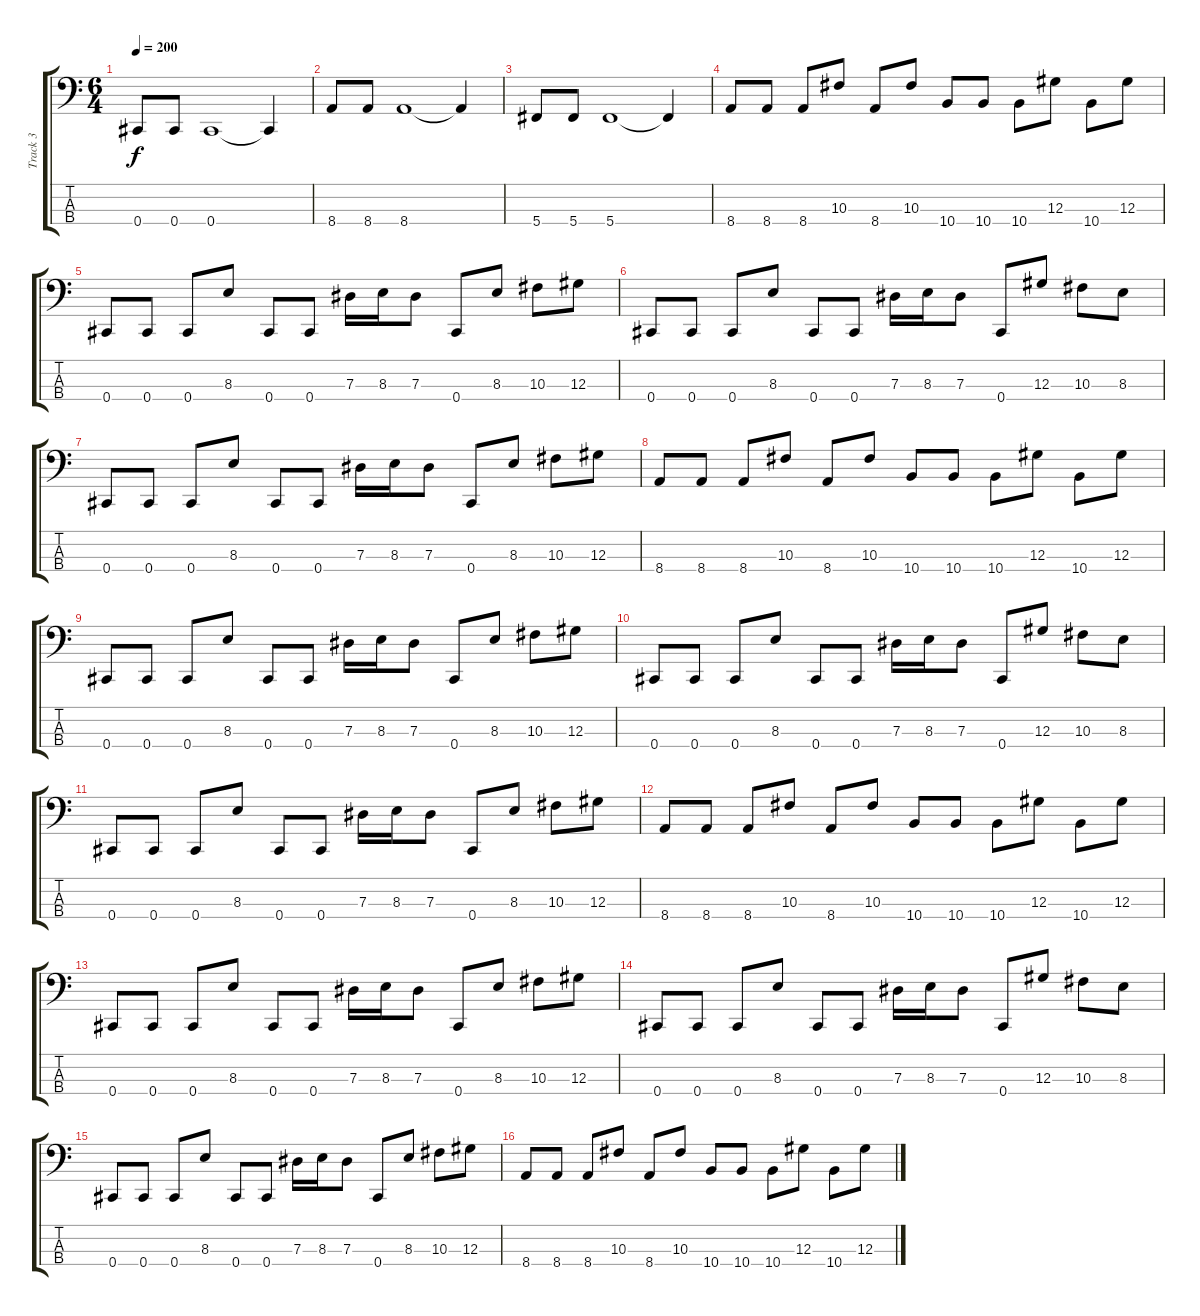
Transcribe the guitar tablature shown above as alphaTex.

\track ("Track 3" "Track 3") {instrument electricbassfinger}
\staff {score tabs}
\tuning (Gb2 Db2 Ab1 Db1) {hide}
\ts (6 4)
\tempo 200
\clef f4
\ks c
0.4.8{dy f instrument electricbassfinger} 0.4.8 0.4.1 0.4{t}.4 |
8.4.8 8.4.8 8.4.1 8.4{t}.4 |
5.4.8 5.4.8 5.4.1 5.4{t}.4 |
8.4.8 8.4.8 8.4.8 10.3.8 8.4.8 10.3.8 10.4.8 10.4.8 10.4.8 12.3.8 10.4.8 12.3.8 |
0.4.8 0.4.8 0.4.8 8.3.8 0.4.8 0.4.8 7.3.16 8.3.16 7.3.8 0.4.8 8.3.8 10.3.8 12.3.8 |
0.4.8 0.4.8 0.4.8 8.3.8 0.4.8 0.4.8 7.3.16 8.3.16 7.3.8 0.4.8 12.3.8 10.3.8 8.3.8 |
0.4.8 0.4.8 0.4.8 8.3.8 0.4.8 0.4.8 7.3.16 8.3.16 7.3.8 0.4.8 8.3.8 10.3.8 12.3.8 |
8.4.8 8.4.8 8.4.8 10.3.8 8.4.8 10.3.8 10.4.8 10.4.8 10.4.8 12.3.8 10.4.8 12.3.8 |
0.4.8 0.4.8 0.4.8 8.3.8 0.4.8 0.4.8 7.3.16 8.3.16 7.3.8 0.4.8 8.3.8 10.3.8 12.3.8 |
0.4.8 0.4.8 0.4.8 8.3.8 0.4.8 0.4.8 7.3.16 8.3.16 7.3.8 0.4.8 12.3.8 10.3.8 8.3.8 |
0.4.8 0.4.8 0.4.8 8.3.8 0.4.8 0.4.8 7.3.16 8.3.16 7.3.8 0.4.8 8.3.8 10.3.8 12.3.8 |
8.4.8 8.4.8 8.4.8 10.3.8 8.4.8 10.3.8 10.4.8 10.4.8 10.4.8 12.3.8 10.4.8 12.3.8 |
0.4.8 0.4.8 0.4.8 8.3.8 0.4.8 0.4.8 7.3.16 8.3.16 7.3.8 0.4.8 8.3.8 10.3.8 12.3.8 |
0.4.8 0.4.8 0.4.8 8.3.8 0.4.8 0.4.8 7.3.16 8.3.16 7.3.8 0.4.8 12.3.8 10.3.8 8.3.8 |
0.4.8 0.4.8 0.4.8 8.3.8 0.4.8 0.4.8 7.3.16 8.3.16 7.3.8 0.4.8 8.3.8 10.3.8 12.3.8 |
8.4.8 8.4.8 8.4.8 10.3.8 8.4.8 10.3.8 10.4.8 10.4.8 10.4.8 12.3.8 10.4.8 12.3.8
